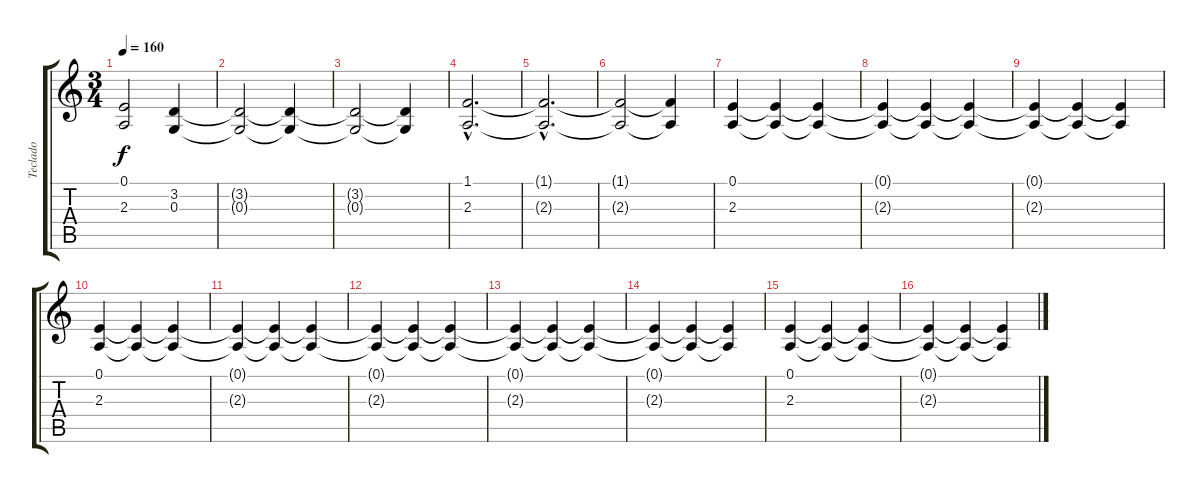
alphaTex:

\track ("Teclado" "Teclado") {instrument choiraahs}
\staff {score tabs}
\tuning (E4 B3 G3 D3 A2 E2) {hide}
\ts (3 4)
\tempo 160
\clef g2
\ks c
(0.1{t} 2.3{t}).2{dy f} (3.2 0.3).4 |
(3.2{t} 0.3{t}).2 (3.2{t} 0.3{t}).4 |
(3.2{t} 0.3{t}).2 (3.2{t} 0.3{t}).4 |
(1.1{hac} 2.3{hac}).2{d} |
(1.1{hac t} 2.3{hac t}).2{d} |
(1.1{t} 2.3{t}).2 (1.1{t} 2.3{t}).4 |
(0.1 2.3).4 (0.1{t} 2.3{t}).4 (0.1{t} 2.3{t}).4 |
(0.1{t} 2.3{t}).4 (0.1{t} 2.3{t}).4 (0.1{t} 2.3{t}).4 |
(0.1{t} 2.3{t}).4 (0.1{t} 2.3{t}).4 (0.1{t} 2.3{t}).4 |
(0.1 2.3).4 (0.1{t} 2.3{t}).4 (0.1{t} 2.3{t}).4 |
(0.1{t} 2.3{t}).4 (0.1{t} 2.3{t}).4 (0.1{t} 2.3{t}).4 |
(0.1{t} 2.3{t}).4 (0.1{t} 2.3{t}).4 (0.1{t} 2.3{t}).4 |
(0.1{t} 2.3{t}).4 (0.1{t} 2.3{t}).4 (0.1{t} 2.3{t}).4 |
(0.1{t} 2.3{t}).4 (0.1{t} 2.3{t}).4 (0.1{t} 2.3{t}).4 |
(0.1 2.3).4 (0.1{t} 2.3{t}).4 (0.1{t} 2.3{t}).4 |
(0.1{t} 2.3{t}).4 (0.1{t} 2.3{t}).4 (0.1{t} 2.3{t}).4
